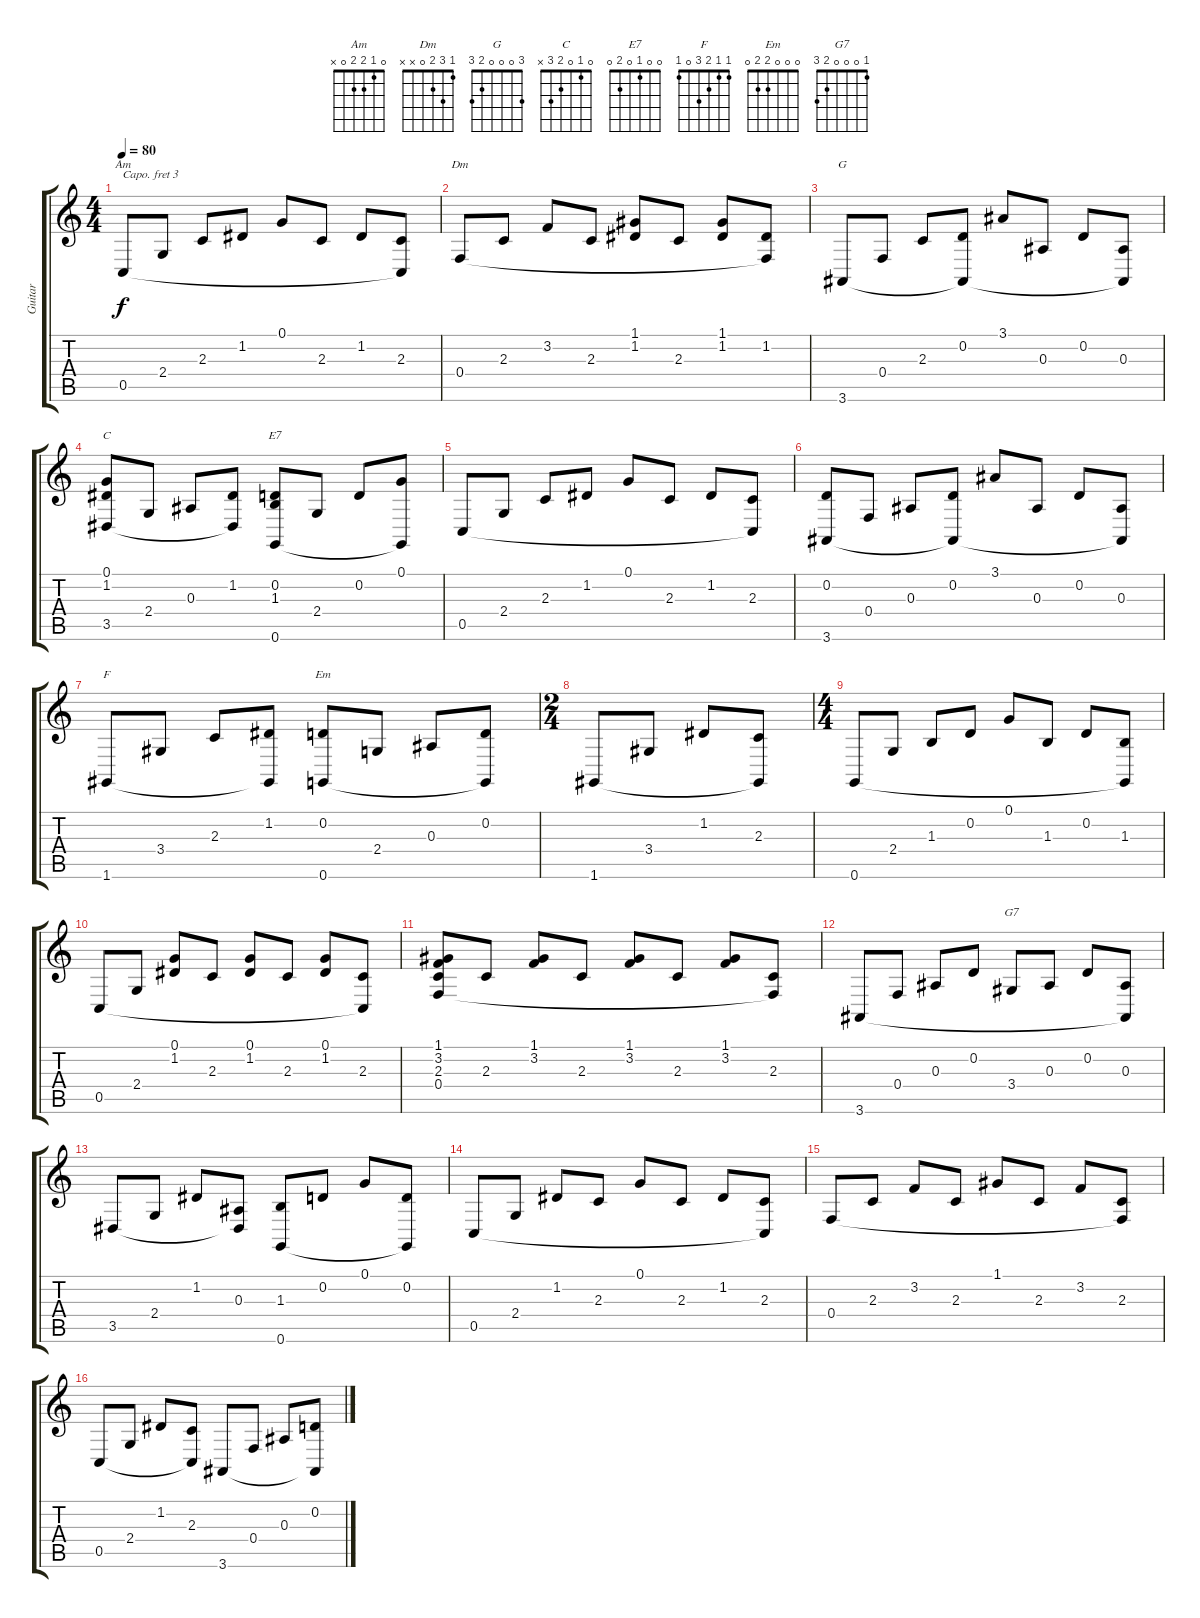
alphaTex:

\track ("Guitar" "Guitar") {instrument acousticgrandpiano}
\staff {score tabs}
\capo 3
\tuning (E4 B3 G3 D3 A2 E2) {hide}
\chord ("Am" 0 1 2 2 0 x)
\chord ("Dm" 1 3 2 0 x x)
\chord ("G" 3 0 0 0 2 3)
\chord ("C" 0 1 0 2 3 x)
\chord ("E7" 0 0 1 0 2 0)
\chord ("F" 1 1 2 3 0 1)
\chord ("Em" 0 0 0 2 2 0)
\chord ("G7" 1 0 0 0 2 3)
\ts (4 4)
\tempo 80
\clef g2
\ks c
0.5.8{ch "Am" dy f} 2.4.8 2.3.8 1.2.8 0.1.8 2.3.8 1.2.8 (2.3 0.5{t}).8 |
0.4.8{ch "Dm"} 2.3.8 3.2.8 2.3.8 (1.1 1.2).8 2.3.8 (1.1 1.2).8 (1.2 0.4{t}).8 |
3.6.8{ch "G"} 0.4.8 2.3.8 (0.2 3.6{t}).8 3.1.8 0.3.8 0.2.8 (0.3 3.6{t}).8 |
(0.1 1.2 3.5).8{ch "C"} 2.4.8 0.3.8 (1.2 3.5{t}).8 (0.2 1.3 0.6).8{ch "E7"} 2.4.8 0.2.8 (0.1 0.6{t}).8 |
0.5.8 2.4.8 2.3.8 1.2.8 0.1.8 2.3.8 1.2.8 (2.3 0.5{t}).8 |
(0.2 3.6).8 0.4.8 0.3.8 (0.2 3.6{t}).8 3.1.8 0.3.8 0.2.8 (0.3 3.6{t}).8 |
1.6.8{ch "F"} 3.4.8 2.3.8 (1.2 1.6{t}).8 (0.2 0.6).8{ch "Em"} 2.4.8 0.3.8 (0.2 0.6{t}).8 |
\ts (2 4)
1.6.8 3.4.8 1.2.8 (2.3 1.6{t}).8 |
\ts (4 4)
0.6.8 2.4.8 1.3.8 0.2.8 0.1.8 1.3.8 0.2.8 (1.3 0.6{t}).8 |
0.5.8 2.4.8 (0.1 1.2).8 2.3.8 (0.1 1.2).8 2.3.8 (0.1 1.2).8 (2.3 0.5{t}).8 |
(1.1 3.2 2.3 0.4).8 2.3.8 (1.1 3.2).8 2.3.8 (1.1 3.2).8 2.3.8 (1.1 3.2).8 (2.3 0.4{t}).8 |
3.6.8 0.4.8 0.3.8 0.2.8 3.4.8{ch "G7"} 0.3.8 0.2.8 (0.3 3.6{t}).8 |
3.5.8 2.4.8 1.2.8 (0.3 3.5{t}).8 (1.3 0.6).8 0.2.8 0.1.8 (0.2 0.6{t}).8 |
0.5.8 2.4.8 1.2.8 2.3.8 0.1.8 2.3.8 1.2.8 (2.3 0.5{t}).8 |
0.4.8 2.3.8 3.2.8 2.3.8 1.1.8 2.3.8 3.2.8 (2.3 0.4{t}).8 |
0.5.8 2.4.8 1.2.8 (2.3 0.5{t}).8 3.6.8 0.4.8 0.3.8 (0.2 3.6{t}).8
